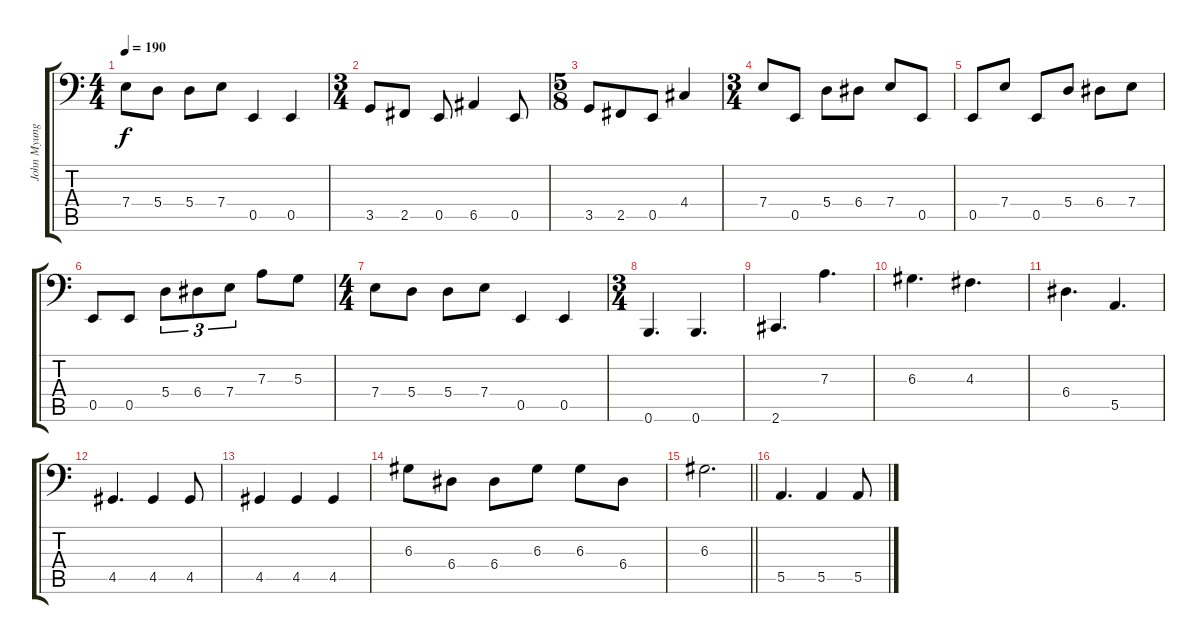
\track ("John Myung - Bass" "John Myung") {instrument electricbassfinger}
\staff {score tabs}
\tuning (C3 G2 D2 A1 E1 B0) {hide}
\ts (4 4)
\tempo 190
\clef f4
\ks c
7.4.8{dy f} 5.4.8 5.4.8 7.4.8 0.5.4 0.5.4 |
\ts (3 4)
3.5.8 2.5.8 0.5.8 6.5.4 0.5.8 |
\ts (5 8)
3.5.8 2.5.8 0.5.8 4.4.4 |
\ts (3 4)
7.4.8 0.5.8 5.4.8 6.4.8 7.4.8 0.5.8 |
0.5.8 7.4.8 0.5.8 5.4.8 6.4.8 7.4.8 |
0.5.8 0.5.8 5.4.8{tu (3 2)} 6.4.8{tu (3 2)} 7.4.8{tu (3 2)} 7.3.8 5.3.8 |
\ts (4 4)
7.4.8 5.4.8 5.4.8 7.4.8 0.5.4 0.5.4 |
\ts (3 4)
0.6.4{d} 0.6.4{d} |
2.6.4{d} 7.3.4{d} |
6.3.4{d} 4.3.4{d} |
6.4.4{d} 5.5.4{d} |
4.5.4{d} 4.5.4 4.5.8 |
4.5.4 4.5.4 4.5.4 |
6.3.8 6.4.8 6.4.8 6.3.8 6.3.8 6.4.8 |
\barLineRight lightlight
6.3.2{d} |
5.5.4{d} 5.5.4 5.5.8
